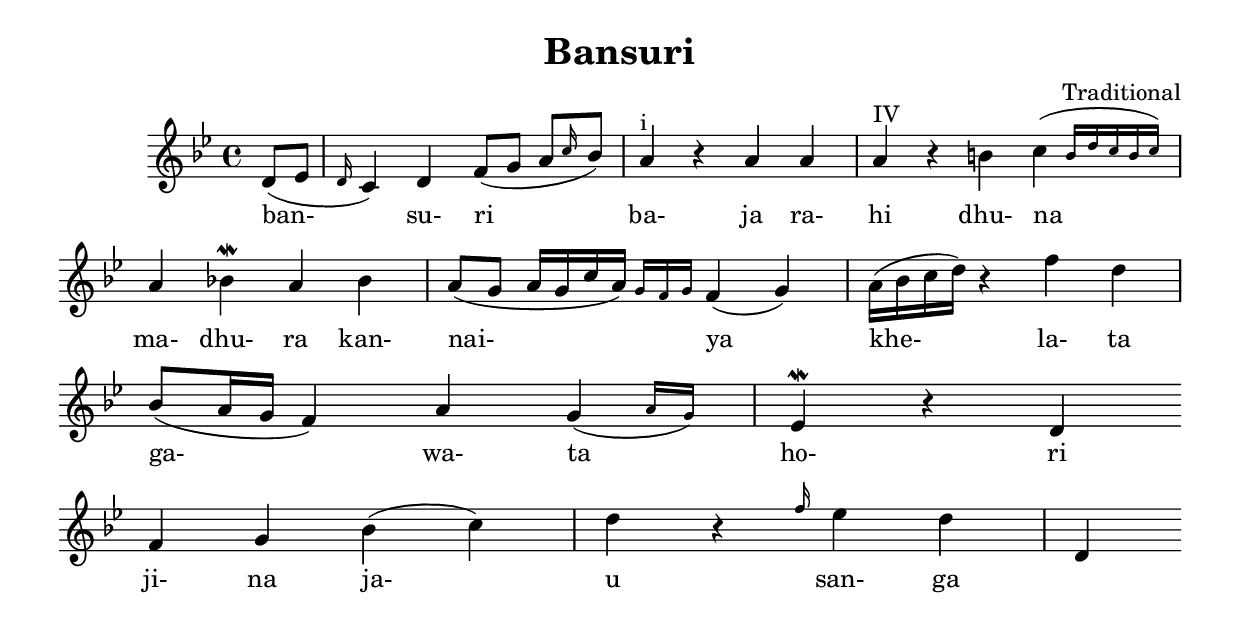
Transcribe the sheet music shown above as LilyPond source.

#(ly:set-option 'midi-extension "mid")
\version "2.12.3"
\include "english.ly"
\header{ 

title = "Bansuri"
composer = "Traditional"}
%{
Rag:Bhairavi
Tal:Tintal
Title:Bansuri
Author:Traditional
Source:AAK
Mode: phrygian
Filename: bansuriv3
TimeSignature: 4/4
Key: D


          
                               [i]          [IV]       . 
         3S             n      +            2         DSnDn
1)|: (Sr | n) S   (gm <P d)> | P - P  P   | P - D    n     |
           .
      ban-    su-  ri          ba- ja ra-   hi  dhu- na

  0  ~                 3           mgm        +  .     *  *   
| P  d   P    d    |  (Pm   PmnP)    (g m) | (PdnS) -- g  S |
  ma-dhu-ra   kan-     nai-           ya      khe-     la-ta

   2               0     
                Pm ~
| (d-Pm  g) P  m | r - S :|
   ga-      wa-ta  ho- ri

                 .
                 g
              .   . .
| g m (d n) | S - r S | S  
ji-na ja-     u san-ga

%}
melody = {
\time 4/4
\clef treble
\key c 
\phrygian
\cadenzaOn
 \bar "|:"  c'8[( df'8] \bar "|"  \grace {c'16}bf4) c'4 ef'8[( f'8] \afterGrace g'8[{bf'16} af'8]) \bar "|"  g'4^"i" r4 g'4 g'4 \bar "|"  g'4^"IV" r4 a'4 \afterGrace bf'4({a'16[ c''16 bf'16 a'16 bf'16])} \bar "|" \break 
  g'4 af'4\mordent g'4 af'4 \bar "|"  g'8[( f'8] g'16[ f'16 bf'16 g'16]) \grace {f'16[ ef'16 f'16]}ef'4( f'4) \bar "|"  g'16[( af'16 bf'16 c''16]) r4 ef''4 c''4 \bar "|" \break 
  af'8[( g'16 f'16] ef'4) g'4 \afterGrace f'4({g'16[ f'16])} \bar "|"  df'4\mordent r4 c'4 \bar ":|" \break 
  ef'4 f'4 af'4( bf'4) \bar "|"  c''4 r4 \grace {ef''16}df''4 c''4 \bar "|"  c'4 \break 
 }
text = \lyricmode {
ban-   su- ri    ba- ja ra- hi dhu- na ma- dhu- ra kan- nai-      ya  khe-    la- ta ga-    wa- ta ho- ri ji- na ja-  u san- ga  
}
\score{
\transpose c' d'
<<
\new Voice = "one" {
\melody
}
\new Lyrics \lyricsto "one" \text
>>
\layout {
\context {
\Score
}
}
\midi {
\context {
\Score
tempoWholesPerMinute = #(ly:make-moment 200 4)
}
}
}